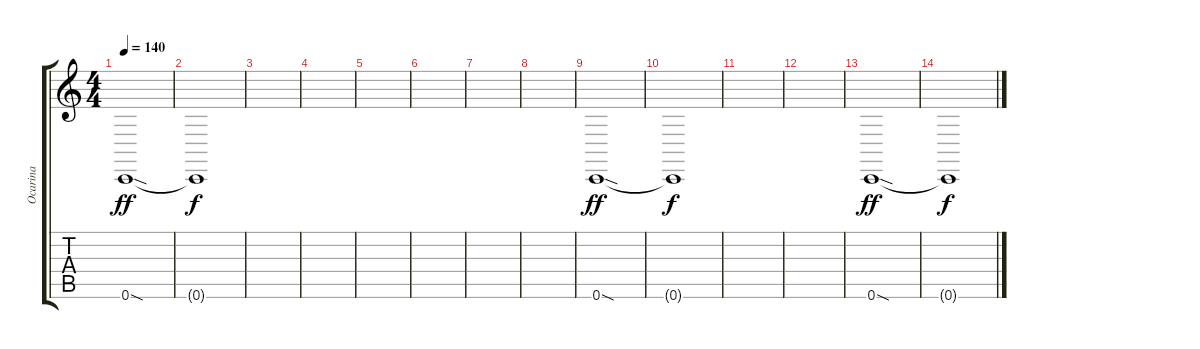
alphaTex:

\track ("Ocarina" "Ocarina") {instrument ocarina}
\staff {score tabs}
\tuning (D4 A3 F3 C3 G2 C2) {hide}
\ts (4 4)
\tempo 140
\clef g2
\ks c
0.6{sod}.1{dy ff} |
0.6{t}.1{dy f} |
|
|
|
|
|
|
0.6{sod}.1{dy ff} |
0.6{t}.1{dy f} |
|
|
0.6{sod}.1{dy ff} |
0.6{t}.1{dy f}
